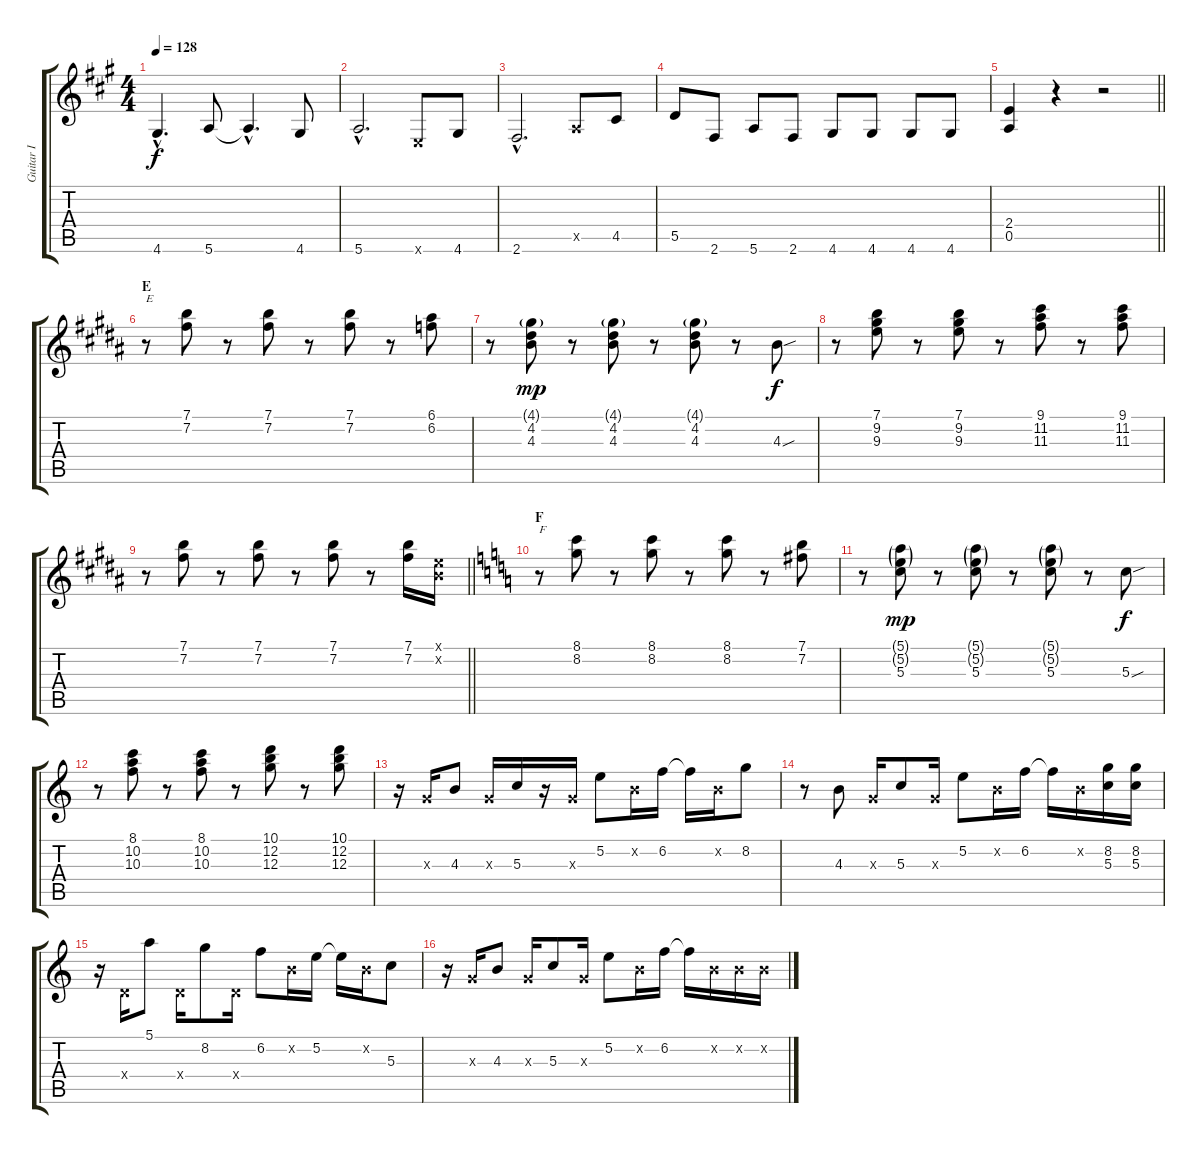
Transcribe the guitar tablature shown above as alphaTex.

\track ("Guitar I" "Guitar I") {instrument distortionguitar}
\staff {score tabs}
\tuning (E4 B3 G3 D3 A2 E2) {hide}
\ts (4 4)
\tempo 128
\clef g2
\ks a
4.6{hac}.4{d dy f} 5.6.8 5.6{hac t}.4{d} 4.6.8 |
5.6{hac}.2{d} 0.6{x}.8 4.6.8 |
2.6{hac}.2{d} 0.5{x}.8 4.5.8 |
5.5.8 2.6.8 5.6.8 2.6.8 4.6.8 4.6.8 4.6.8 4.6.8 |
\barLineRight lightlight
(2.4 0.5).4 r.4 r.2 |
\section ("" "E")
\ks b
r.8{txt "E"} (7.1 7.2).8 r.8 (7.1 7.2).8 r.8 (7.1 7.2).8 r.8 (6.1 6.2).8 |
r.8 (4.1{g} 4.2 4.3).8{dy mp} r.8 (4.1{g} 4.2 4.3).8 r.8 (4.1{g} 4.2 4.3).8 r.8 4.3{sou}.8{dy f} |
r.8 (7.1 9.2 9.3).8 r.8 (7.1 9.2 9.3).8 r.8 (9.1 11.2 11.3).8 r.8 (9.1 11.2 11.3).8 |
\barLineRight lightlight
r.8 (7.1 7.2).8 r.8 (7.1 7.2).8 r.8 (7.1 7.2).8 r.8 (7.1 7.2).16 (0.1{x} 0.2{x}).16 |
\section ("" "F")
\ks c
r.8{txt "F"} (8.1 8.2).8 r.8 (8.1 8.2).8 r.8 (8.1 8.2).8 r.8 (7.1 7.2).8 |
r.8 (5.1{g} 5.2{g} 5.3).8{dy mp} r.8 (5.1{g} 5.2{g} 5.3).8 r.8 (5.1{g} 5.2{g} 5.3).8 r.8 5.3{sou}.8{dy f} |
r.8 (8.1 10.2 10.3).8 r.8 (8.1 10.2 10.3).8 r.8 (10.1 12.2 12.3).8 r.8 (10.1 12.2 12.3).8 |
r.16 0.3{x}.16 4.3.8 0.3{x}.16 5.3.16 r.16 0.3{x}.16 5.2.8 0.2{x}.16 6.2.16 6.2{t}.16 0.2{x}.16 8.2.8 |
r.8 4.3.8 0.3{x}.16 5.3.8 0.3{x}.16 5.2.8 0.2{x}.16 6.2.16 6.2{t}.16 0.2{x}.16 (8.2 5.3).16 (8.2 5.3).16 |
r.16 0.4{x}.16 5.1.8 0.4{x}.16 8.2.8 0.4{x}.16 6.2.8 0.2{x}.16 5.2.16 5.2{t}.16 0.2{x}.16 5.3.8 |
r.16 0.3{x}.16 4.3.8 0.3{x}.16 5.3.8 0.3{x}.16 5.2.8 0.2{x}.16 6.2.16 6.2{t}.16 0.2{x}.16 0.2{x}.16 0.2{x}.16
